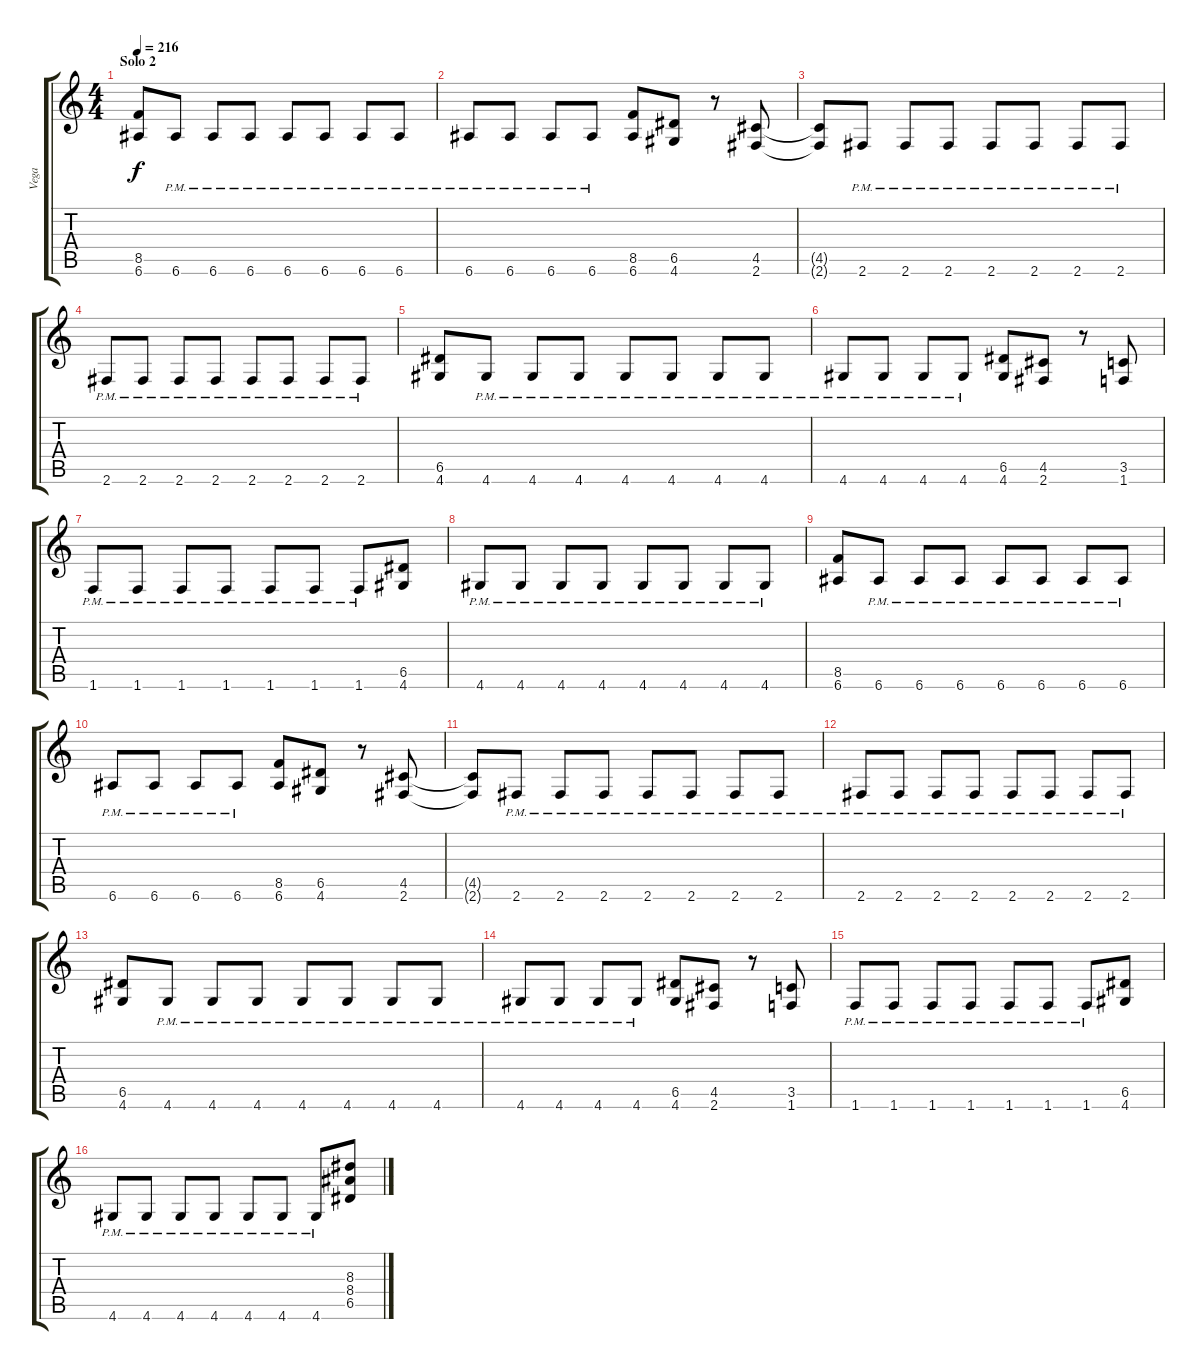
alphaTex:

\track ("Vega" "Vega") {instrument overdrivenguitar}
\staff {score tabs}
\tuning (E4 B3 G3 D3 A2 E2) {hide}
\ts (4 4)
\section ("" "Solo 2")
\tempo 216
\clef g2
\ks c
(8.5 6.6).8{dy f} 6.6{pm}.8 6.6{pm}.8 6.6{pm}.8 6.6{pm}.8 6.6{pm}.8 6.6{pm}.8 6.6{pm}.8 |
6.6{pm}.8 6.6{pm}.8 6.6{pm}.8 6.6{pm}.8 (8.5 6.6).8 (6.5 4.6).8 r.8 (4.5 2.6).8 |
(4.5{t} 2.6{t}).8 2.6{pm}.8 2.6{pm}.8 2.6{pm}.8 2.6{pm}.8 2.6{pm}.8 2.6{pm}.8 2.6{pm}.8 |
2.6{pm}.8 2.6{pm}.8 2.6{pm}.8 2.6{pm}.8 2.6{pm}.8 2.6{pm}.8 2.6{pm}.8 2.6{pm}.8 |
(6.5 4.6).8 4.6{pm}.8 4.6{pm}.8 4.6{pm}.8 4.6{pm}.8 4.6{pm}.8 4.6{pm}.8 4.6{pm}.8 |
4.6{pm}.8 4.6{pm}.8 4.6{pm}.8 4.6{pm}.8 (6.5 4.6).8 (4.5 2.6).8 r.8 (3.5 1.6).8 |
1.6{pm}.8 1.6{pm}.8 1.6{pm}.8 1.6{pm}.8 1.6{pm}.8 1.6{pm}.8 1.6{pm}.8 (6.5 4.6).8 |
4.6{pm}.8 4.6{pm}.8 4.6{pm}.8 4.6{pm}.8 4.6{pm}.8 4.6{pm}.8 4.6{pm}.8 4.6{pm}.8 |
(8.5 6.6).8 6.6{pm}.8 6.6{pm}.8 6.6{pm}.8 6.6{pm}.8 6.6{pm}.8 6.6{pm}.8 6.6{pm}.8 |
6.6{pm}.8 6.6{pm}.8 6.6{pm}.8 6.6{pm}.8 (8.5 6.6).8 (6.5 4.6).8 r.8 (4.5 2.6).8 |
(4.5{t} 2.6{t}).8 2.6{pm}.8 2.6{pm}.8 2.6{pm}.8 2.6{pm}.8 2.6{pm}.8 2.6{pm}.8 2.6{pm}.8 |
2.6{pm}.8 2.6{pm}.8 2.6{pm}.8 2.6{pm}.8 2.6{pm}.8 2.6{pm}.8 2.6{pm}.8 2.6{pm}.8 |
(6.5 4.6).8 4.6{pm}.8 4.6{pm}.8 4.6{pm}.8 4.6{pm}.8 4.6{pm}.8 4.6{pm}.8 4.6{pm}.8 |
4.6{pm}.8 4.6{pm}.8 4.6{pm}.8 4.6{pm}.8 (6.5 4.6).8 (4.5 2.6).8 r.8 (3.5 1.6).8 |
1.6{pm}.8 1.6{pm}.8 1.6{pm}.8 1.6{pm}.8 1.6{pm}.8 1.6{pm}.8 1.6{pm}.8 (6.5 4.6).8 |
4.6{pm}.8 4.6{pm}.8 4.6{pm}.8 4.6{pm}.8 4.6{pm}.8 4.6{pm}.8 4.6{pm}.8 (8.3 8.4 6.5).8
